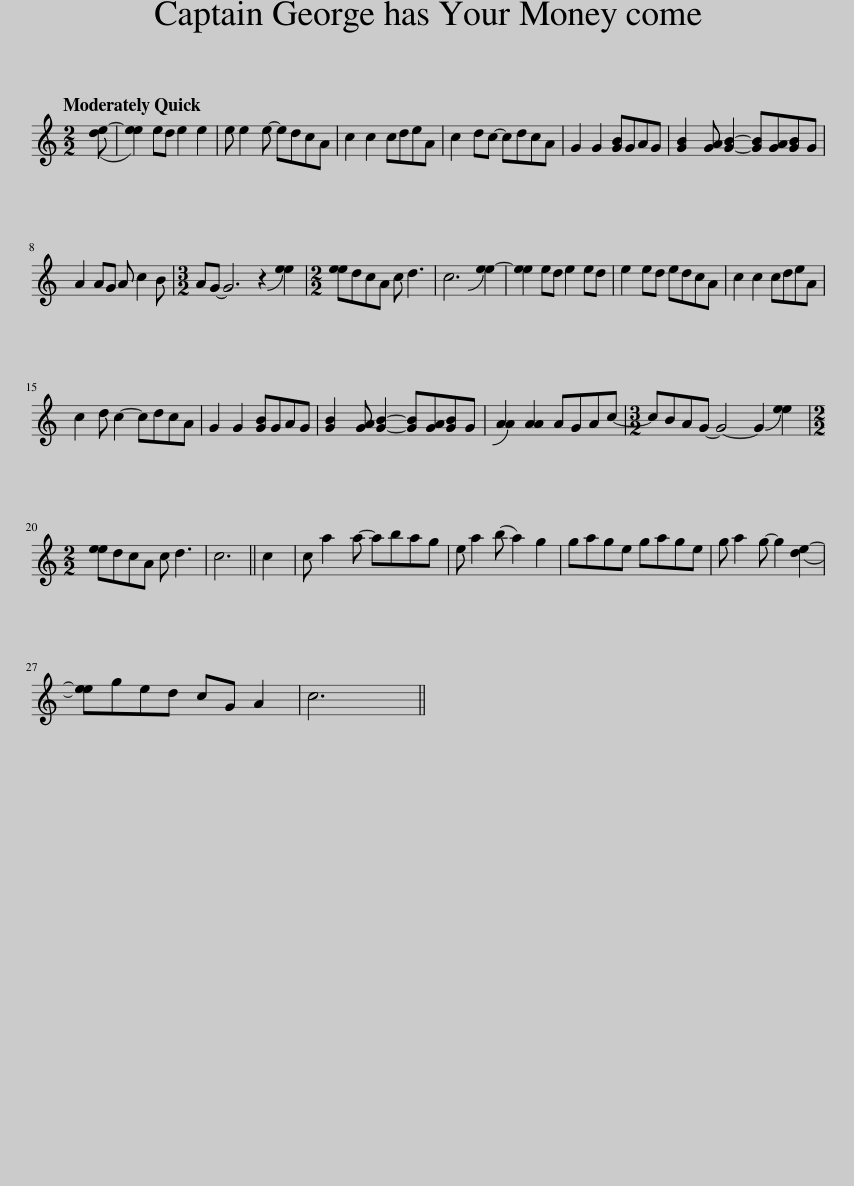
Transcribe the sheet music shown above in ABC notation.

X:1
L:1/8
Q:1/4=120
M:2/2
I:linebreak $
K:C
V:1 treble
V:1
 ([de-] | [ee]2) ed e2 e2 | e e2 e- edcA | c2 c2 cdeA | c2 dc- cdcA | %5
 G2 G2 [GB]GAG | [GB]2 [GA] [GB]2- [GB][GA][GB]G |$ A2 AG A c2 B |[M:3/2] AG- G6 z2 !slide![ee]2 |[M:2/2] [ee]dcA c d3 | %10
 c6 !slide![ee-]2 | [ee]2 ed e2 ed | e2 ed edcA | c2 c2 cdeA |$ c2 d c2- cdcA | %15
 G2 G2 [GB]GAG | [GB]2 [GA] [GB]2- [GB][GA][GB]G | !slide![AA]2 [AA]2 AGAc- |[M:3/2] cBAG- G4- G2 !slide![ee]2 |$[M:2/2] [ee]dcA c d3 | %20
 c6 || c2 | c a2 a- abag | e a2 (b a2) g2 | gage gage | %25
 g a2 g- g2 ([de-]2 |$ [ee])ged cG A2 | c6 || %28
